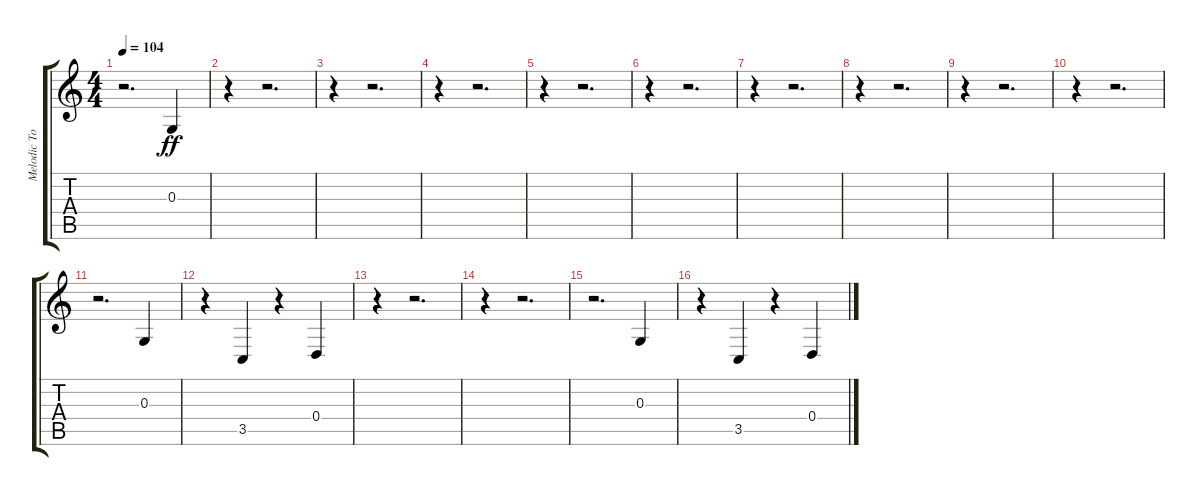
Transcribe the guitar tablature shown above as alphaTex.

\track ("Melodic Tom" "Melodic To") {instrument melodictom}
\staff {score tabs}
\tuning (E4 B3 G3 D3 A2 E2) {hide}
\ts (4 4)
\tempo 104
\clef g2
\ks c
r.2{d dy ff} 0.3.4 |
r.4 r.2{d} |
r.4 r.2{d} |
r.4 r.2{d} |
r.4 r.2{d} |
r.4 r.2{d} |
r.4 r.2{d} |
r.4 r.2{d} |
r.4 r.2{d} |
r.4 r.2{d} |
r.2{d} 0.3.4 |
r.4 3.5.4 r.4 0.4.4 |
r.4 r.2{d} |
r.4 r.2{d} |
r.2{d} 0.3.4 |
r.4 3.5.4 r.4 0.4.4
